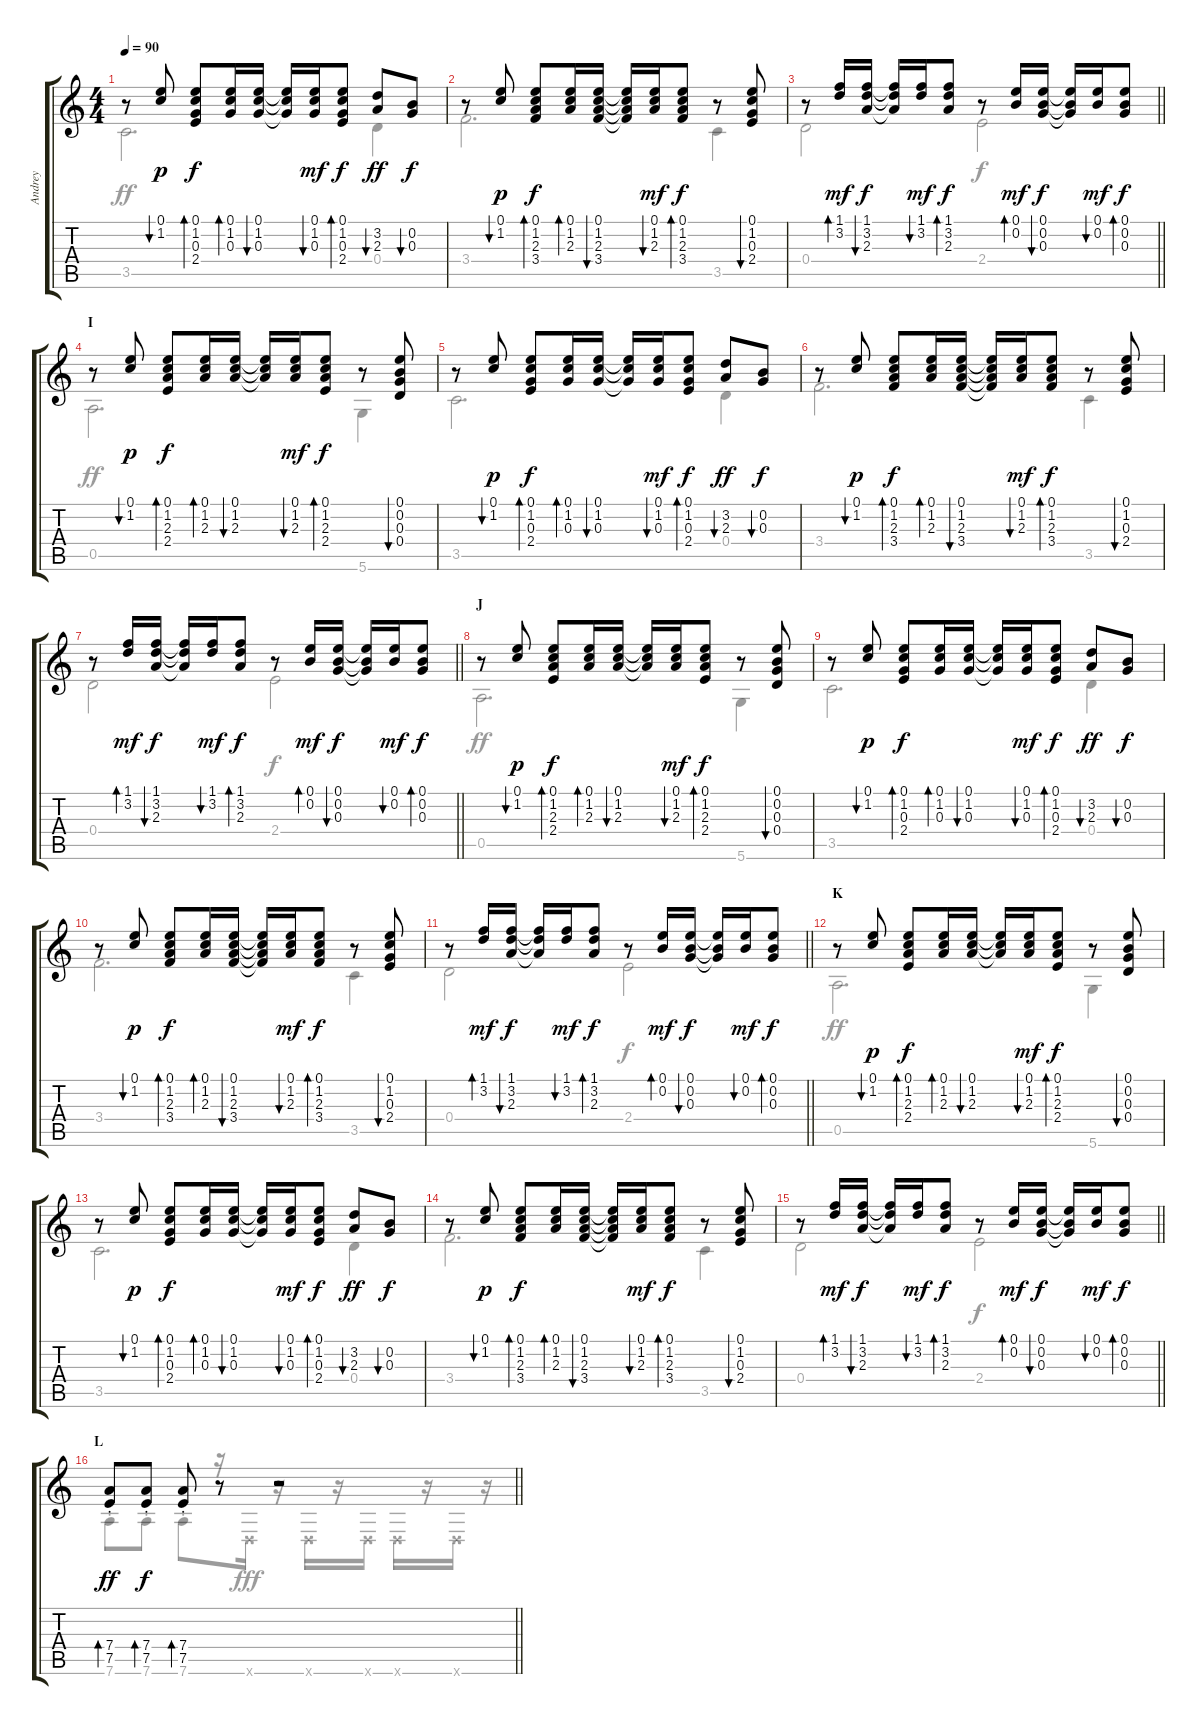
\track ("Andrey" "Andrey") {instrument acousticguitarnylon}
\staff {score tabs}
\tuning (E4 B3 G3 D3 A2 D2) {hide}
\voice
\ts (4 4)
\tempo 90
\clef g2
\ks c
r.8{dy f} (0.1 1.2).8{bu 60 dy p} (0.1 1.2 0.3 2.4).8{bd 60 dy f} (0.1 1.2 0.3).16{bd 60} (0.1 1.2 0.3).16{bu 60} (0.1{t} 1.2{t} 0.3{t}).16 (0.1 1.2 0.3).16{bu 60 dy mf} (0.1 1.2 0.3 2.4).8{bd 60 dy f} (3.2 2.3).8{bu 60 dy ff} (0.2 0.3).8{bu 60 dy f} |
r.8 (0.1 1.2).8{bu 60 dy p} (0.1 1.2 2.3 3.4).8{bd 60 dy f} (0.1 1.2 2.3).16{bd 60} (0.1 1.2 2.3 3.4).16{bu 60} (0.1{t} 1.2{t} 2.3{t} 3.4{t}).16 (0.1 1.2 2.3).16{bu 60 dy mf} (0.1 1.2 2.3 3.4).8{bd 60 dy f} r.8 (0.1 1.2 0.3 2.4).8{bu 60} |
\barLineRight lightlight
r.8 (1.1 3.2).16{bd 60 dy mf} (1.1 3.2 2.3).16{bu 60 dy f} (1.1{t} 3.2{t} 2.3{t}).16 (1.1 3.2).16{bu 60 dy mf} (1.1 3.2 2.3).8{bd 60 dy f} r.8 (0.1 0.2).16{bd 60 dy mf} (0.1 0.2 0.3).16{bu 60 dy f} (0.1{t} 0.2{t} 0.3{t}).16 (0.1 0.2).16{bu 60 dy mf} (0.1 0.2 0.3).8{bd 60 dy f} |
\section ("" "I")
r.8 (0.1 1.2).8{bu 60 dy p} (0.1 1.2 2.3 2.4).8{bd 60 dy f} (0.1 1.2 2.3).16{bd 60} (0.1 1.2 2.3).16{bu 60} (0.1{t} 1.2{t} 2.3{t}).16 (0.1 1.2 2.3).16{bu 60 dy mf} (0.1 1.2 2.3 2.4).8{bd 60 dy f} r.8 (0.1 0.2 0.3 0.4).8{bu 60} |
r.8 (0.1 1.2).8{bu 60 dy p} (0.1 1.2 0.3 2.4).8{bd 60 dy f} (0.1 1.2 0.3).16{bd 60} (0.1 1.2 0.3).16{bu 60} (0.1{t} 1.2{t} 0.3{t}).16 (0.1 1.2 0.3).16{bu 60 dy mf} (0.1 1.2 0.3 2.4).8{bd 60 dy f} (3.2 2.3).8{bu 60 dy ff} (0.2 0.3).8{bu 60 dy f} |
r.8 (0.1 1.2).8{bu 60 dy p} (0.1 1.2 2.3 3.4).8{bd 60 dy f} (0.1 1.2 2.3).16{bd 60} (0.1 1.2 2.3 3.4).16{bu 60} (0.1{t} 1.2{t} 2.3{t} 3.4{t}).16 (0.1 1.2 2.3).16{bu 60 dy mf} (0.1 1.2 2.3 3.4).8{bd 60 dy f} r.8 (0.1 1.2 0.3 2.4).8{bu 60} |
\barLineRight lightlight
r.8 (1.1 3.2).16{bd 60 dy mf} (1.1 3.2 2.3).16{bu 60 dy f} (1.1{t} 3.2{t} 2.3{t}).16 (1.1 3.2).16{bu 60 dy mf} (1.1 3.2 2.3).8{bd 60 dy f} r.8 (0.1 0.2).16{bd 60 dy mf} (0.1 0.2 0.3).16{bu 60 dy f} (0.1{t} 0.2{t} 0.3{t}).16 (0.1 0.2).16{bu 60 dy mf} (0.1 0.2 0.3).8{bd 60 dy f} |
\section ("" "J")
r.8 (0.1 1.2).8{bu 60 dy p} (0.1 1.2 2.3 2.4).8{bd 60 dy f} (0.1 1.2 2.3).16{bd 60} (0.1 1.2 2.3).16{bu 60} (0.1{t} 1.2{t} 2.3{t}).16 (0.1 1.2 2.3).16{bu 60 dy mf} (0.1 1.2 2.3 2.4).8{bd 60 dy f} r.8 (0.1 0.2 0.3 0.4).8{bu 60} |
r.8 (0.1 1.2).8{bu 60 dy p} (0.1 1.2 0.3 2.4).8{bd 60 dy f} (0.1 1.2 0.3).16{bd 60} (0.1 1.2 0.3).16{bu 60} (0.1{t} 1.2{t} 0.3{t}).16 (0.1 1.2 0.3).16{bu 60 dy mf} (0.1 1.2 0.3 2.4).8{bd 60 dy f} (3.2 2.3).8{bu 60 dy ff} (0.2 0.3).8{bu 60 dy f} |
r.8 (0.1 1.2).8{bu 60 dy p} (0.1 1.2 2.3 3.4).8{bd 60 dy f} (0.1 1.2 2.3).16{bd 60} (0.1 1.2 2.3 3.4).16{bu 60} (0.1{t} 1.2{t} 2.3{t} 3.4{t}).16 (0.1 1.2 2.3).16{bu 60 dy mf} (0.1 1.2 2.3 3.4).8{bd 60 dy f} r.8 (0.1 1.2 0.3 2.4).8{bu 60} |
\barLineRight lightlight
r.8 (1.1 3.2).16{bd 60 dy mf} (1.1 3.2 2.3).16{bu 60 dy f} (1.1{t} 3.2{t} 2.3{t}).16 (1.1 3.2).16{bu 60 dy mf} (1.1 3.2 2.3).8{bd 60 dy f} r.8 (0.1 0.2).16{bd 60 dy mf} (0.1 0.2 0.3).16{bu 60 dy f} (0.1{t} 0.2{t} 0.3{t}).16 (0.1 0.2).16{bu 60 dy mf} (0.1 0.2 0.3).8{bd 60 dy f} |
\section ("" "K")
r.8 (0.1 1.2).8{bu 60 dy p} (0.1 1.2 2.3 2.4).8{bd 60 dy f} (0.1 1.2 2.3).16{bd 60} (0.1 1.2 2.3).16{bu 60} (0.1{t} 1.2{t} 2.3{t}).16 (0.1 1.2 2.3).16{bu 60 dy mf} (0.1 1.2 2.3 2.4).8{bd 60 dy f} r.8 (0.1 0.2 0.3 0.4).8{bu 60} |
r.8 (0.1 1.2).8{bu 60 dy p} (0.1 1.2 0.3 2.4).8{bd 60 dy f} (0.1 1.2 0.3).16{bd 60} (0.1 1.2 0.3).16{bu 60} (0.1{t} 1.2{t} 0.3{t}).16 (0.1 1.2 0.3).16{bu 60 dy mf} (0.1 1.2 0.3 2.4).8{bd 60 dy f} (3.2 2.3).8{bu 60 dy ff} (0.2 0.3).8{bu 60 dy f} |
r.8 (0.1 1.2).8{bu 60 dy p} (0.1 1.2 2.3 3.4).8{bd 60 dy f} (0.1 1.2 2.3).16{bd 60} (0.1 1.2 2.3 3.4).16{bu 60} (0.1{t} 1.2{t} 2.3{t} 3.4{t}).16 (0.1 1.2 2.3).16{bu 60 dy mf} (0.1 1.2 2.3 3.4).8{bd 60 dy f} r.8 (0.1 1.2 0.3 2.4).8{bu 60} |
\barLineRight lightlight
r.8 (1.1 3.2).16{bd 60 dy mf} (1.1 3.2 2.3).16{bu 60 dy f} (1.1{t} 3.2{t} 2.3{t}).16 (1.1 3.2).16{bu 60 dy mf} (1.1 3.2 2.3).8{bd 60 dy f} r.8 (0.1 0.2).16{bd 60 dy mf} (0.1 0.2 0.3).16{bu 60 dy f} (0.1{t} 0.2{t} 0.3{t}).16 (0.1 0.2).16{bu 60 dy mf} (0.1 0.2 0.3).8{bd 60 dy f} |
\section ("" "L")
\barLineRight lightlight
(7.4{st} 7.5{st}).8{bd 60 dy ff} (7.4{st} 7.5{st}).8{bd 60 dy f} (7.4{st} 7.5{st}).8{bd 60} r.8 r.2
\voice
\clef g2
\ottava regular
\simile none
\ks c
3.5.2{d dy ff} 0.4.4 |
3.4.2{d} 3.5.4 |
\barLineRight lightlight
0.4.2 2.4.2{dy f} |
0.5.2{d dy ff} 5.6.4 |
3.5.2{d} 0.4.4 |
3.4.2{d} 3.5.4 |
\barLineRight lightlight
0.4.2 2.4.2{dy f} |
0.5.2{d dy ff} 5.6.4 |
3.5.2{d} 0.4.4 |
3.4.2{d} 3.5.4 |
\barLineRight lightlight
0.4.2 2.4.2{dy f} |
0.5.2{d dy ff} 5.6.4 |
3.5.2{d} 0.4.4 |
3.4.2{d} 3.5.4 |
\barLineRight lightlight
0.4.2 2.4.2{dy f} |
\barLineRight lightlight
7.6{st}.8{dy ff} 7.6{st}.8{dy f} 7.6{st}.8 r.16 0.6{x}.16{dy fff} r.16 0.6{x}.16 r.16 0.6{x}.16 0.6{x}.16 r.16 0.6{x}.16 r.16
